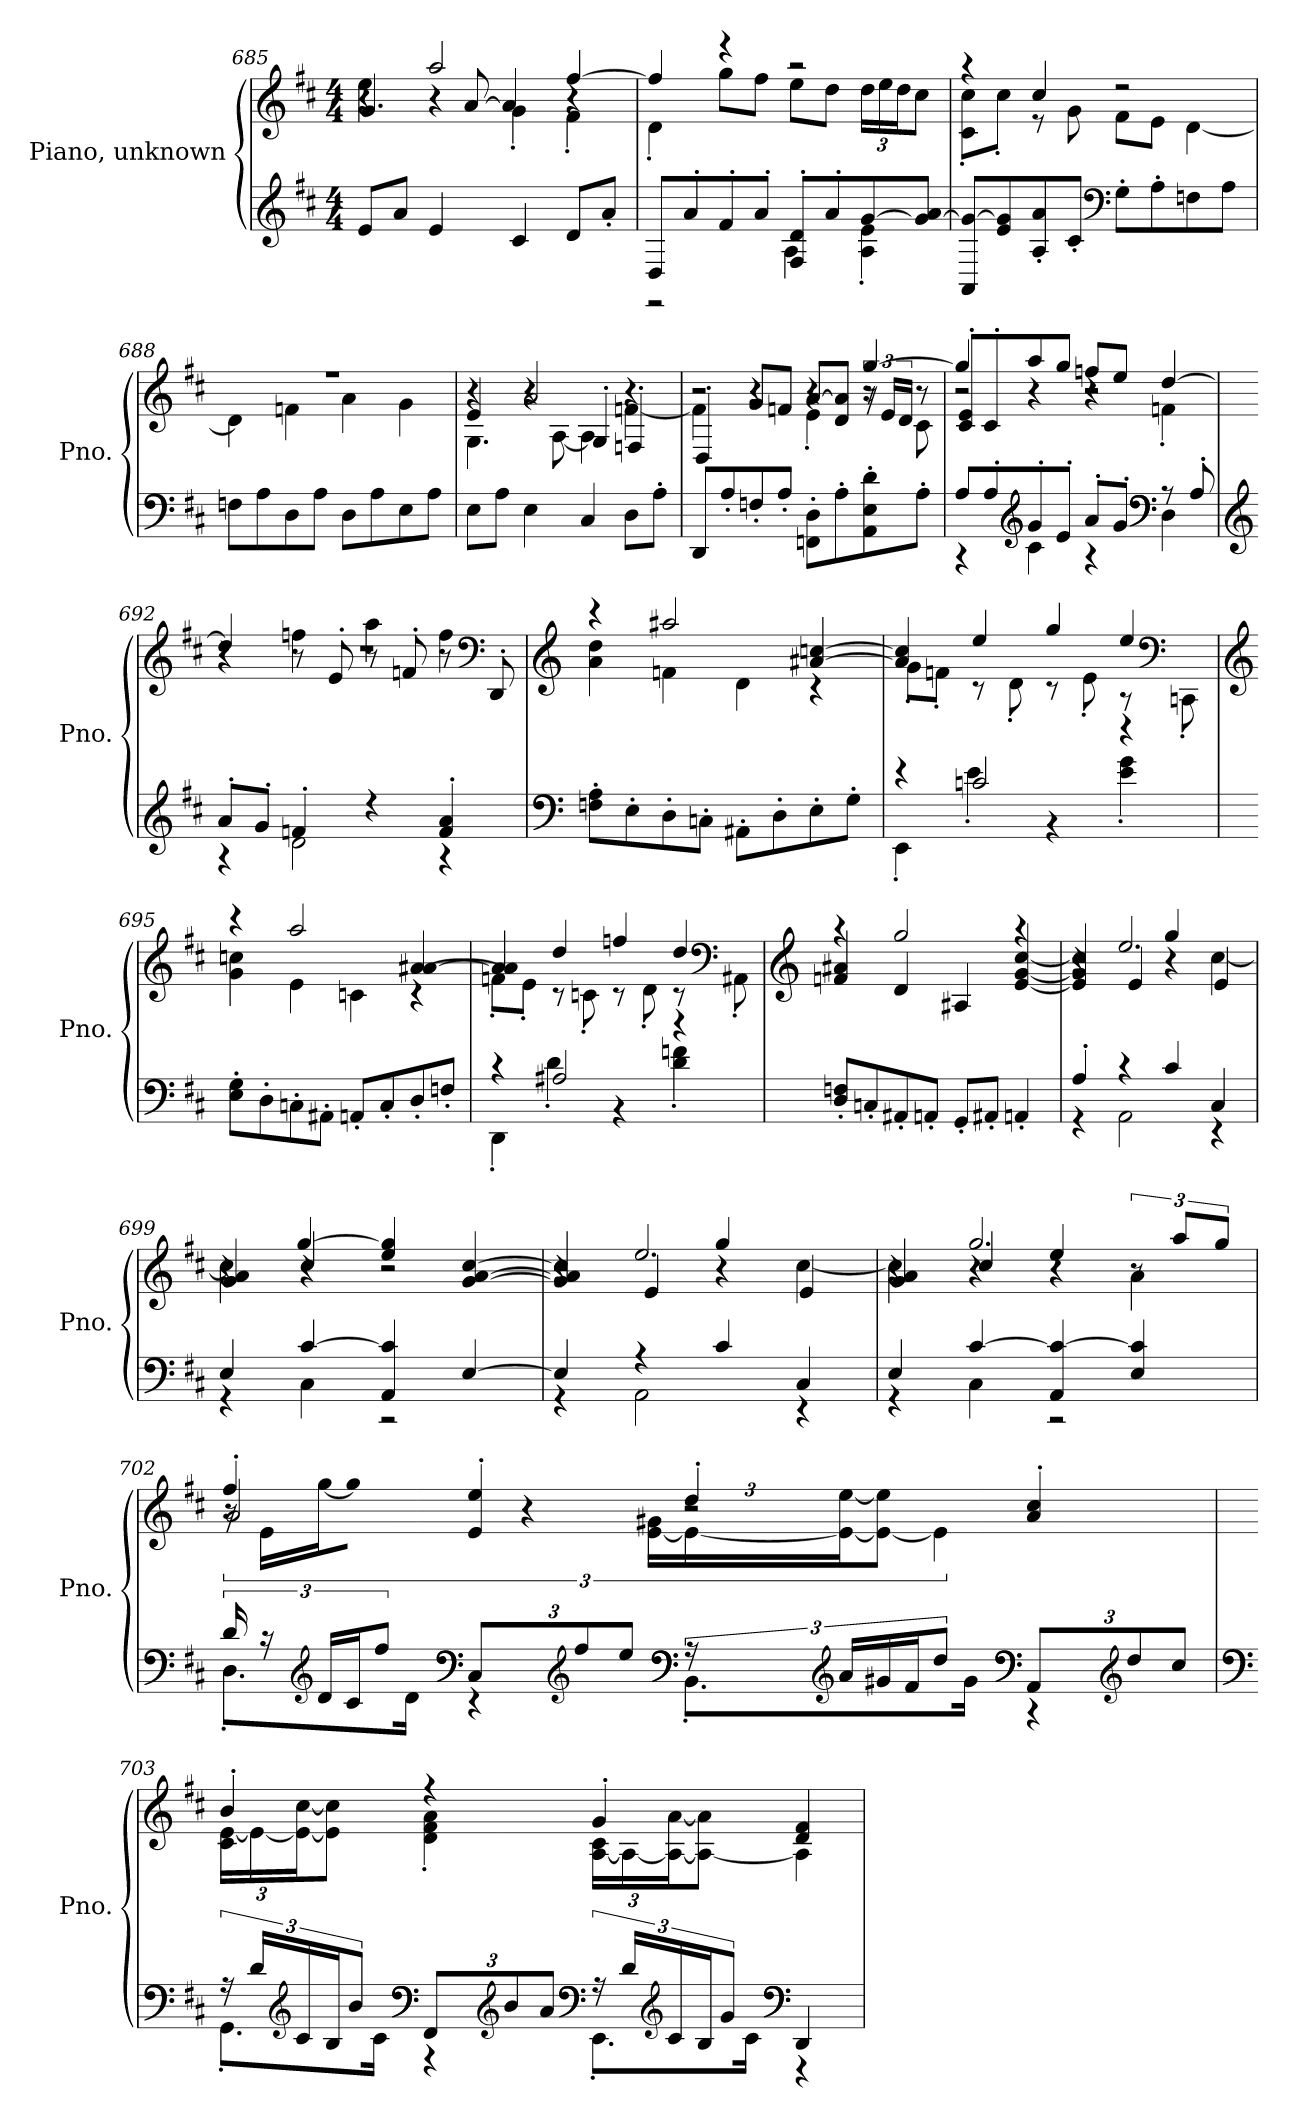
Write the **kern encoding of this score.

**kern	**kern
*part1	*part1
*staff2	*staff1
*I"Piano, unknown	*
*I'Pno.	*
*clefG2	*clefG2
*k[f#c#]	*k[f#c#]
*M4/4	*M4/4
=685	=685
*	*^
*	*	*^
8e/L	4r	4ee\	4.g/
8a/J	.	.	.
4e/	2aa/	4r	.
.	.	.	[8a/
4c#/	.	4g'\	4a/]
8d/L	[4ff#/	4f#'\	4r
8a'/J	.	.	.
*	*	*v	*v
=686	=686	=686
*^	*	*
8D/L	2r	4ff#/]	4d'\
8a'/	.	.	.
8f#'/	.	4r	8gg\L
8a'/J	.	.	8ff#\J
8F#/' 8d/'L	4A\	2r	8ee\L
8a'/	.	.	8dd\J
*	*	*	*Xbrackettup
[8g/	4A\' 4e\'	.	24dd\LL
.	.	.	24ee\
.	.	.	24dd\J
8g/_ 8a/J	.	.	8cc#\J
*v	*v	*	*
=687	=687	=687
8AA/ 8g/_L	4r	8c#\' 8cc#\'L
8e/ 8g/]	.	8cc#'\J
8A/' 8a/'	4cc#/	8r
8c#'/J	.	8g\
*clefF4	*	*
8G'\L	2r	8f#\L
8A'\	.	8e\J
8Fn\	.	[4d\
8A\J	.	.
!!LO:LB:g=z	!!
=688	=688	=688
8Fn\L	1r	4d\]
8A\	.	.
8D\	.	4fn\
8A\J	.	.
8D\L	.	4a\
8A\	.	.
8E\	.	4g\
8A\J	.	.
=689	=689	=689
*	*	*^
8E\L	4r	4.G\	4e/
8A\J	.	.	.
4E\	2a/	.	4r
.	.	[8A\	.
4C#/	.	4A\]	4G'/
8D\L	4r	[4fn\	4Fn'/
8A'\J	.	.	.
=690	=690	=690	=690
8DD/L	2r	4f\]	4D'/
8A'/	.	.	.
8Fn'/	.	4r	8g/L
8A'/J	.	.	8fn/J
8FFn\' 8D\'L	4r	4e'\	[8a/L
8A'\	.	.	8d/ 8a/]J
*	*	*	*brackettup
8AA\' 8E\' 8d\'	[4gg/	8r	24r
.	.	.	24e/LL
.	.	.	24d/JJ
8A'\J	.	8c#\	8r
!!LO:PB:g=z	!!	!!
=691	=691	=691	=691
*^	*	*	*
8A/L	4r	4gg/]	2r	8c#/' 8e/'L
8A'/	.	.	.	8c#'/
*clefG2	*	*	*	*
8g'/	4c#\	4r	.	8aa/
8e'/J	.	.	.	8gg/J
8a'/L	4r	2r	4r	8ffn/L
8g'/J	.	.	.	8ee/J
*clefF4	*	*	*	*
8r	4D\	.	4fn'\	[4dd/
8A'/	.	.	.	.
=692	=692	=692	=692	=692
*clefG2	*	*	*	*
8a'/L	4r	1r	4r	4dd/]
8g'/J	.	.	.	.
4fn'/	2d\	.	4ffn\	8r
.	.	.	.	8e'/
4r	.	.	4aa\	8r
.	.	.	.	8fn'/
4f/' 4a/'	4r	.	4ff\	8r
*	*	*clefF4	*	*
.	.	.	.	8DD'/
*v	*v	*	*	*
*	*v	*v	*v
=693	=693
*clefF4	*clefG2
*	*^
8Fn\' 8A\'L	4r	4a\ 4dd\
8E'\	.	.
8D'\	2aa#X/	4fn\
8Cn'\J	.	.
8AA#X'\L	.	4d\
8D'\	.	.
8E'\	[4a#X/ [4ccn/	4r
8G'\J	.	.
!!LO:LB:g=z	!!
=694	=694	=694
*^	*	*
4r	4EE'\	4a#/] 4cc/]	8g'\L
.	.	.	8fn'\J
2cn/	4e'\	4ee/	8r
.	.	.	8d'\
.	4r	4gg/	8r
.	.	.	8e'\
4r	4e\' 4g\'	4ee/	8r
*	*	*clefF4	*
.	.	.	8CCn'\
*v	*v	*	*
=695	=695	=695
*	*clefG2	*
8E\' 8G\'L	4r	4g\ 4ccn\
8D'\	.	.
8Cn'\	2aa/	4e\
8AA#X'\J	.	.
8AAn'/L	.	4cn\
8C'/	.	.
8D'/	[4a/ [4a#X/	4r
8Fn'/J	.	.
=696	=696	=696
*^	*	*
4r	4DD'\	4a/] 4a#/]	8fn'\L
.	.	.	8e'\J
2A#X/	4d'\	4dd/	8r
.	.	.	8cn'\
.	4r	4ffn/	8r
.	.	.	8d'\
4r	4d\' 4fn\'	4dd/	8r
*	*	*clefF4	*
.	.	.	8AA#X'\
*v	*v	*	*
!!LO:LB:g=z	!!
=697	=697	=697
*	*clefG2	*
8D/' 8Fn/'L	4r	4fn/ 4a#X/
8Cn'/	.	.
8AA#X'/	2gg/	4d/
8AAn'/J	.	.
8GG'/L	.	4A#X/
8AA#X'/J	.	.
4AAn'/	4r	[4e/ [4g/ [4cc#/
=698	=698	=698
*^	*	*^
4A'/	4r	4r	2r	4e/] 4g/] 4cc#/]
4r	2AA\	2.ee/	.	4e/
4c#/	.	.	4r	4gg/
4C#/	4r	.	[4cc#\	4e/
=699	=699	=699	=699	=699
4E/	4r	4r	4cc#\]	4g/ 4a/
[4c#/	4C#\	4cc#/	4r	[4gg/
4AA/ 4c#/]	2r	2r	2r	4ee/ 4gg/]
[4E/	.	.	.	[4g/ [4a/ [4cc#/
=700	=700	=700	=700	=700
4E/]	4r	4r	2r	4g/] 4a/] 4cc#/]
4r	2AA\	2.ee/	.	4e/
4c#/	.	.	4r	4gg/
4C#/	4r	.	[4cc#\	4e/
=701	=701	=701	=701	=701
4E/	4r	4r	4cc#\]	4g/ 4a/
[4c#/	4C#\	2.gg/	4r	4cc#/
4AA/ 4c#/_	2r	.	4r	4ee/
4E/ 4c#/]	.	.	4a\	12r
.	.	.	.	12aa/L
.	.	.	.	12gg/J
!!LO:LB:g=z	!!	!!
=702	=702	=702	=702	=702
24d/	8.D'\L	4ff#'/	24r	2a/
24r	.	.	24e\LL	.
*clefG2	*	*	*	*
24d/LL	.	.	[24gg\J	.
*Xbrackettup	*	*	*	*
24c#/J	.	.	8gg\J]	.
12ff#/J	.	.	.	.
.	16d\Jk	.	.	.
*clefF4	*	*	*	*
12C#/L	4r	4e/' 4ee/'	4r	.
*clefG2	*	*	*	*
12ff#/	.	.	.	.
12ee/J	.	.	.	.
*clefF4	*	*	*	*
*brackettup	*	*	*Xbrackettup	*
24r	8.BB'\L	4dd'/	[24e\ 24g#X\LL	2r
*clefG2	*	*	*	*
24a/LL	.	.	24e\_	.
24g#X/	.	.	24e\_ [24ee\J	.
*Xbrackettup	*	*	*	*
24f#/J	.	.	8e\_ 8ee\]J	.
12dd/J	.	.	.	.
.	16g#\Jk	.	.	.
*clefF4	*	*	*	*
12AA/L	4r	4a/' 4cc#/'	4e\]	.
*clefG2	*	*	*	*
12dd/	.	.	.	.
12cc#/J	.	.	.	.
*	*	*v	*v	*v
!!LO:LB:g=z
=703	=703	=703
*clefF4	*	*
*brackettup	*	*
*	*	*^
24r	8.GG'\L	4b'/	24c#\ [24e\LL
24d/LL	.	.	24e\_
*clefG2	*	*	*
24c#/	.	.	24e\_ [24cc#\J
*Xbrackettup	*	*	*
24B/J	.	.	8e\] 8cc#\]J
12b/J	.	.	.
.	16c#\Jk	.	.
*clefF4	*	*	*
12FF#/L	4r	4r	4d\' 4f#\' 4a\'
*clefG2	*	*	*
12b/	.	.	.
12a/J	.	.	.
*clefF4	*	*	*
*brackettup	*	*	*
24r	8.EE'\L	4g'/	[24A\ 24c#\LL
24d/LL	.	.	24A\_
*clefG2	*	*	*
24c#/	.	.	24A\_ [24a\J
*Xbrackettup	*	*	*
24B/J	.	.	8A\_ 8a\]J
12g/J	.	.	.
.	16c#\Jk	.	.
*clefF4	*	*	*
4DD/	4r	4d/ 4f#/	4A\]
*v	*v	*	*
*	*v	*v
=	=
*-	*-
